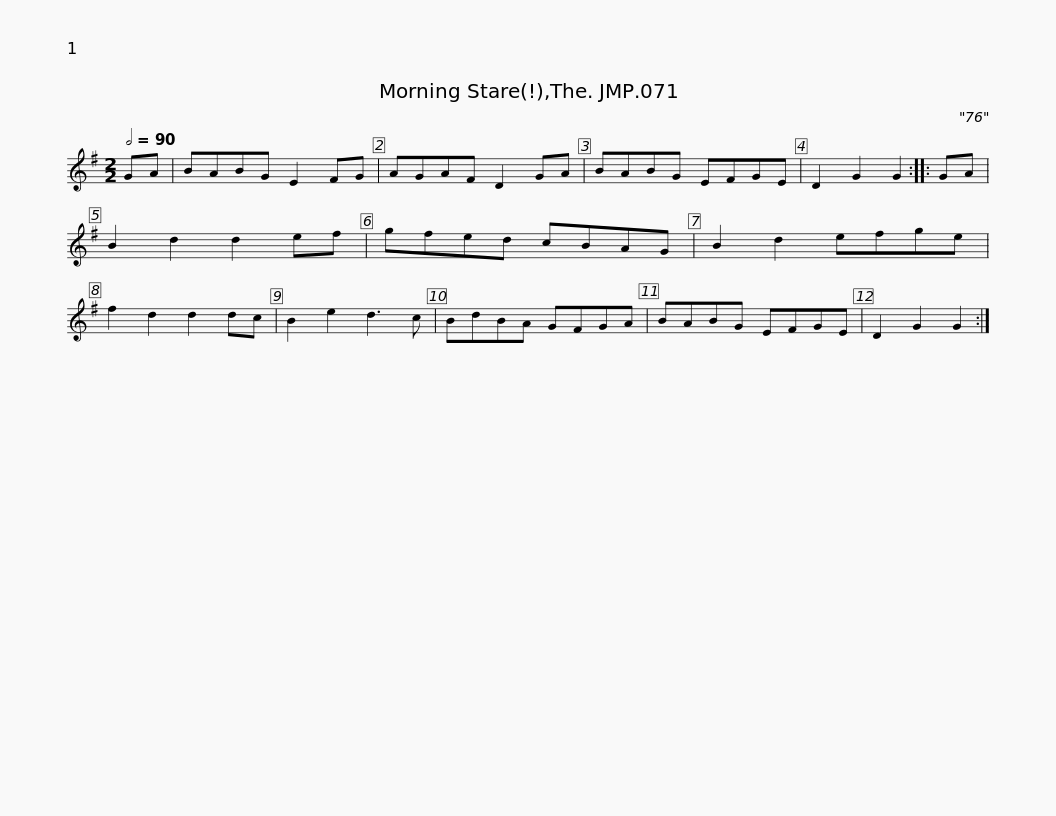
X:1
L:1/8
Q:1/2=90
M:2/2
I:linebreak $
K:G
V:1 treble
V:1
 GA | BABG E2 FG | AGAF D2 GA | BABG EFGE | D2 G2 G2 ::$ %5
 GA | B2 d2 d2 ef | gfed cBAG | B2 d2 efge | f2 d2 d2 dc |$ %10
 B2 e2 d3 c | BdBA GFGA | BABG EFGE | D2 G2 G2 :| %14
